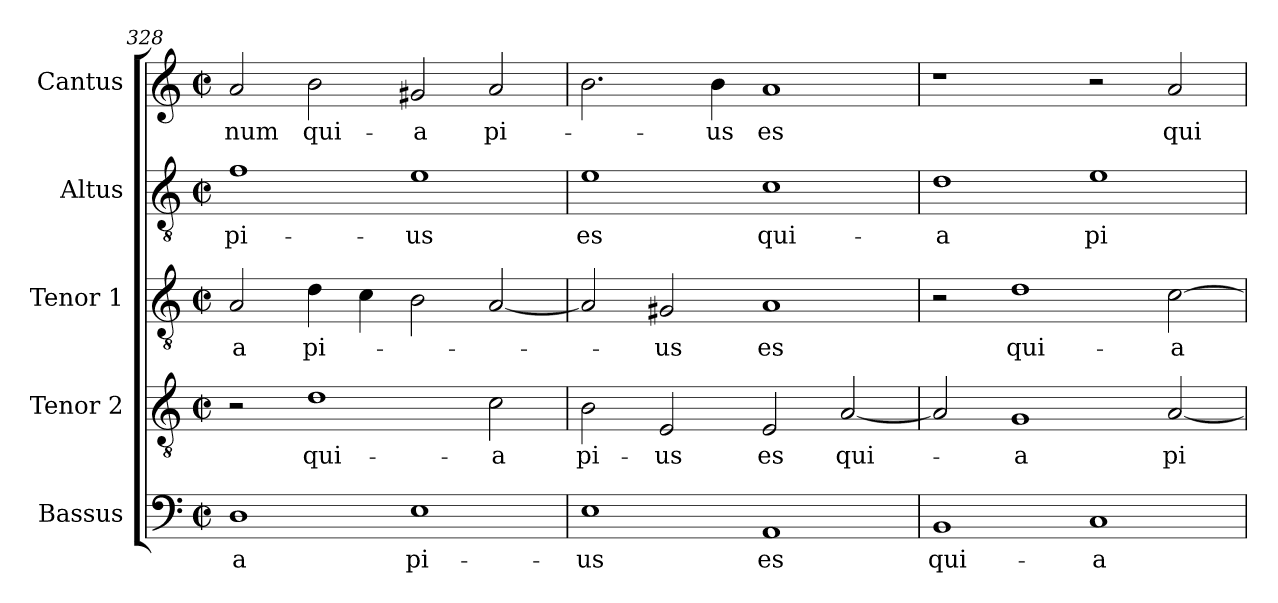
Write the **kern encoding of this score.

**kern	**text	**kern	**text	**kern	**text	**kern	**text	**kern	**text
*part5	*part5	*part4	*part4	*part3	*part3	*part2	*part2	*part1	*part1
*staff5	*staff5	*staff4	*staff4	*staff3	*staff3	*staff2	*staff2	*staff1	*staff1
*I"Bassus	*	*I"Tenor 2	*	*I"Tenor 1	*	*I"Altus	*	*I"Cantus	*
*clefF4	*	*clefGv2	*	*clefGv2	*	*clefGv2	*	*clefG2	*
*k[]	*	*k[]	*	*k[]	*	*k[]	*	*k[]	*
*C:	*	*C:	*	*C:	*	*C:	*	*C:	*
*M2/2	*	*M2/2	*	*M2/2	*	*M2/2	*	*M2/2	*
*met(c|)	*	*met(c|)	*	*met(c|)	*	*met(c|)	*	*met(c|)	*
=328	=328	=328	=328	=328	=328	=328	=328	=328	=328
!	!LO:LY:b:rj	!	!	!	!LO:LY:b:cj	!	!LO:LY:b:cj	!	!LO:LY:b:cj
1D	-a	2r	.	2A/	-a	1f	pi-	2a/	-num
!	!	!	!LO:LY:b:cj	!	!LO:LY:b:cj	!	!	!	!LO:LY:b:cj
.	.	1d	qui-	4d\	pi-	.	.	2b\	qui-
.	.	.	.	4c\	.	.	.	.	.
!	!LO:LY:b:cj	!	!	!	!	!	!LO:LY:b:cj	!	!LO:LY:b:cj
1E	pi-	.	.	2B\	.	1e	-us	2g#X/	-a
!	!	!	!LO:LY:b:cj	!	!	!	!	!	!LO:LY:b:cj
.	.	2c\	-a	[<2A/	.	.	.	2a/	pi-
=329	=329	=329	=329	=329	=329	=329	=329	=329	=329
!	!LO:LY:b:cj	!	!LO:LY:b:cj	!	!	!	!LO:LY:b:cj	!	!
1E	-us	2B\	pi-	2A/]	.	1e	es	2.b\	.
!	!	!	!LO:LY:b:cj	!	!LO:LY:b:cj	!	!	!	!
.	.	2E/	-us	2G#X/	-us	.	.	.	.
!	!	!	!	!	!	!	!	!	!LO:LY:b:cj
.	.	.	.	.	.	.	.	4b\	-us
!	!LO:LY:b:cj	!	!LO:LY:b:cj	!	!LO:LY:b:cj	!	!LO:LY:b:cj	!	!LO:LY:b:cj
1AA	es	2E/	es	1A	es	1c	qui-	1a	es
!	!	!	!LO:LY:b:cj	!	!	!	!	!	!
.	.	[<2A/	qui-	.	.	.	.	.	.
=330	=330	=330	=330	=330	=330	=330	=330	=330	=330
!	!LO:LY:b:cj	!	!	!	!	!	!LO:LY:b:rj	!	!
1BB	qui-	2A/]	.	2r	.	1d	-a	1r	.
!	!	!	!LO:LY:b:rj	!	!LO:LY:b:cj	!	!	!	!
.	.	1G	-a	1d	qui-	.	.	.	.
!	!LO:LY:b:rj	!	!	!	!	!	!LO:LY:b:cj	!	!
1C	-a	.	.	.	.	1e	pi-	2r	.
!	!	!	!LO:LY:b:cj	!	!LO:LY:b:cj	!	!	!	!LO:LY:b:cj
.	.	[<2A/	pi-	[>2c\	-a	.	.	2a/	qui-
=	=	=	=	=	=	=	=	=	=
*-	*-	*-	*-	*-	*-	*-	*-	*-	*-
